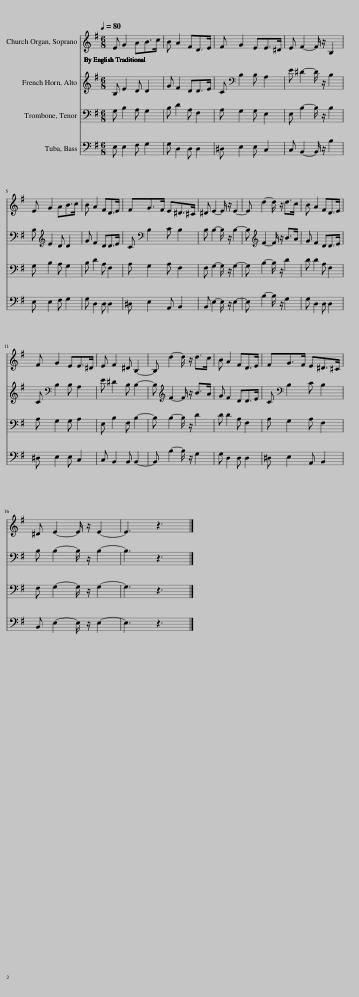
X:1
%%score 1 2 3 4
L:1/8
Q:1/4=80
M:6/8
I:linebreak $
K:G
V:1 treble
V:2 treble
V:3 bass
V:4 bass
V:1
 E G2 AB>c | B A2 FD>E | F G2 EE>^D | E F2- F/ z/ B,2 |$ E G2 AB>c | %5
 B A2 FD>E | FG>F E^D>^C | ^D E2- E/ z/ E2- | E d2- d/ z/ d>c | B A2 FD>E |$ %10
 F G2 EE>^D | E F2 ^D B,2- | B, d2- d/ z/ d>c | B A2 FD>E | FG>F E^D>^C |$ %15
 ^D E2- E/ z/ E2- | E3 z3 |] %17
V:2
 B, E2 D D2 | G F2 DD>E | C[K:bass] B,2 B, A,2 | E ^D2- D/ z/ B,2 |$ B,[K:treble] E2 D D2 | %5
 G F2 DD>E | C[K:bass] B,2 C B,2 | B, B,2- B,/ z/ B,2- | B,[K:treble] F2- F/ z/ B>A | G F2 DD>E |$ %10
 C[K:bass] B,2 B, A,2 | E ^D2 B, B,2- | B,[K:treble] F2- F/ z/ B>A | G F2 DD>E | C[K:bass] B,2 C B,2 |$ %15
 B, B,2- B,/ z/ B,2- | B,3 z3 |] %17
V:3
 G, B,2 A, G,2 | B, D2 A, F,2 | A, G,2 G, E,2 | E, B,2- B,/ z/ B,2 |$ G, B,2 A, G,2 | %5
 B, D2 A, F,2 | A, G,2 A, F,2 | F, G,2- G,/ z/ G,2- | G, B,2- B,/ z/ D2 | D D2 A, F,2 |$ %10
 A, G,2 G, A,2 | E, B,2 F, B,2- | B, B,2- B,/ z/ D2 | D D2 A, F,2 | A, G,2 A, F,2 |$ %15
 F, G,2- G,/ z/ G,2- | G,3 z3 |] %17
V:4
 E, E,2 F, G,2 | G, D,2 D, D,2 | ^D, E,2 E, C,2 | C, B,,2- B,,/ z/ B,2 |$ E, E,2 F, G,2 | %5
 G, D,2 D, D,2 | ^D, E,2 A,, B,,2 | B,, E,2- E,/ z/ E,2- | E, B,2- B,/ z/ G,2 | G, D,2 D, D,2 |$ %10
 ^D, E,2 E, C,2 | C, B,,2 B,, B,,2- | B,, B,2- B,/ z/ G,2 | G, D,2 D, D,2 | ^D, E,2 A,, B,,2 |$ %15
 B,, E,2- E,/ z/ E,2- | E,3 z3 |] %17
